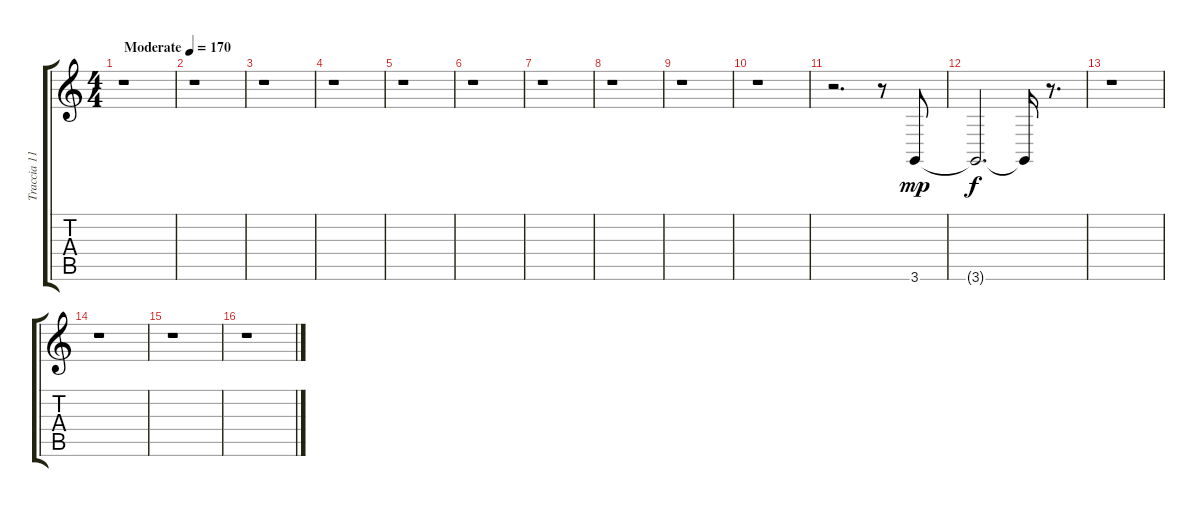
\track ("Traccia 11" "Traccia 11") {instrument gunshot}
\staff {score tabs}
\tuning (E4 B3 G3 D3 A2 E2) {hide}
\ts (4 4)
\tempo (170 "Moderate")
\clef g2
\ks c
r.1{dy mp instrument gunshot} |
r.1 |
r.1 |
r.1 |
r.1 |
r.1 |
r.1 |
r.1 |
r.1 |
r.1 |
r.2{d} r.8 3.6.8{volume 14} |
3.6{t}.2{d dy f} 3.6{t}.16 r.8{d} |
r.1 |
r.1 |
r.1 |
r.1
